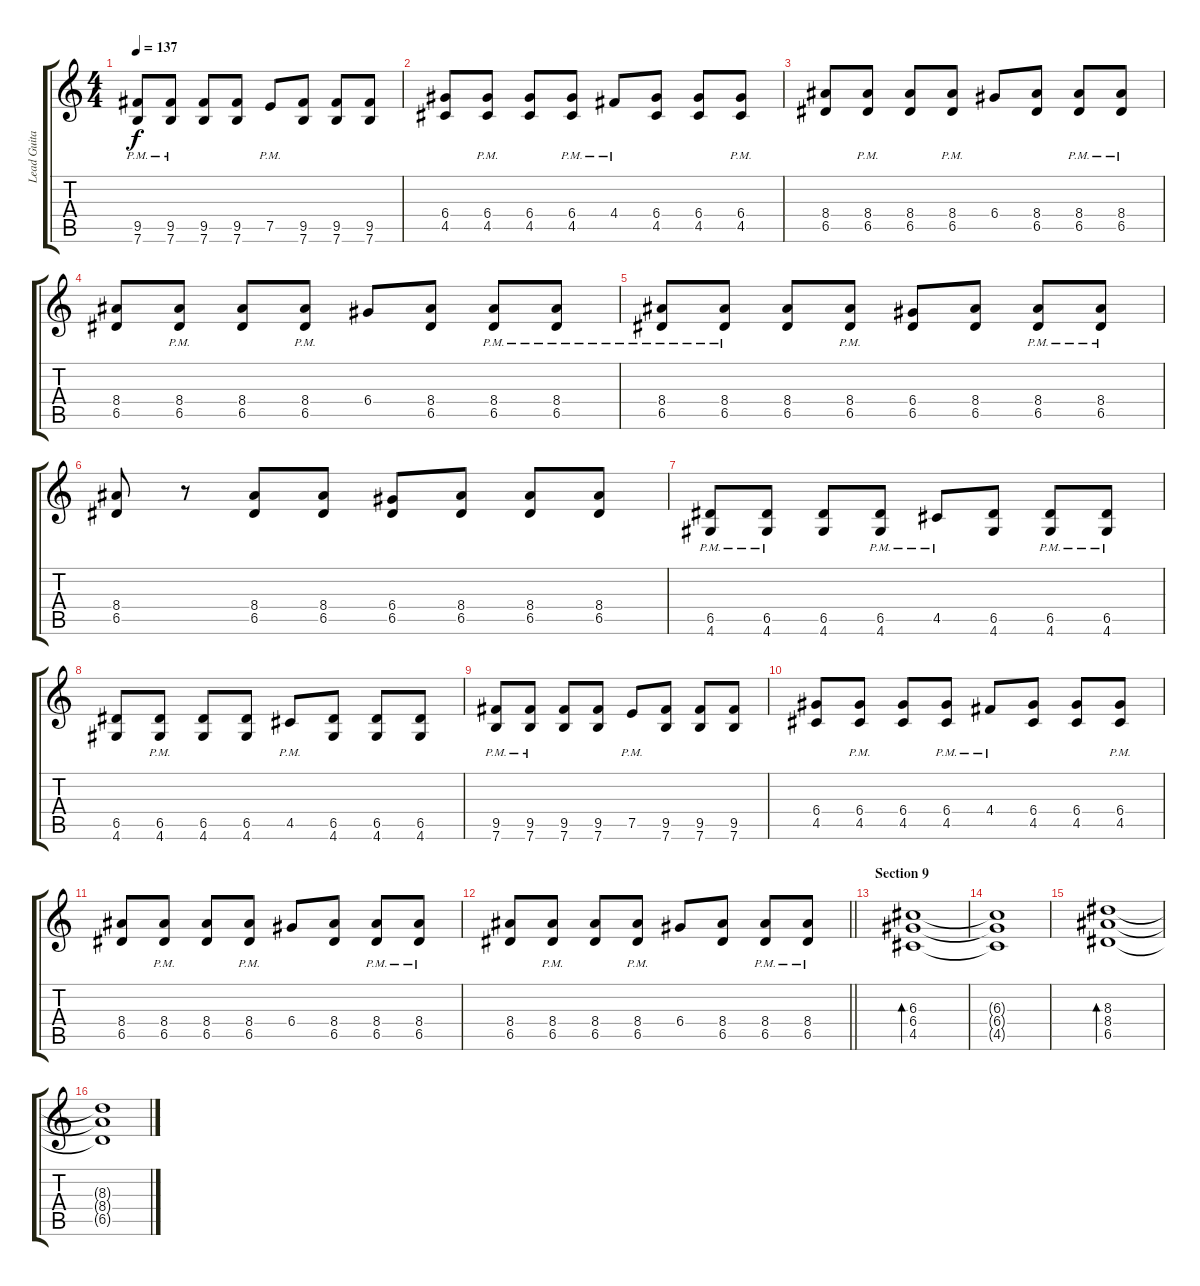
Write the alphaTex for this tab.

\track ("Lead Guitar" "Lead Guita") {instrument overdrivenguitar}
\staff {score tabs}
\tuning (E4 B3 G3 D3 A2 E2) {hide}
\ts (4 4)
\tempo 137
\clef g2
\ks c
(9.5{pm} 7.6{pm}).8{dy f} (9.5{pm} 7.6{pm}).8 (9.5 7.6).8 (9.5 7.6).8 7.5{pm}.8 (9.5 7.6).8 (9.5 7.6).8 (9.5 7.6).8 |
(6.4 4.5).8 (6.4{pm} 4.5{pm}).8 (6.4 4.5).8 (6.4{pm} 4.5{pm}).8 4.4{pm}.8 (6.4 4.5).8 (6.4 4.5).8 (6.4{pm} 4.5{pm}).8 |
(8.4 6.5).8 (8.4{pm} 6.5{pm}).8 (8.4 6.5).8 (8.4{pm} 6.5{pm}).8 6.4.8 (8.4 6.5).8 (8.4{pm} 6.5{pm}).8 (8.4{pm} 6.5{pm}).8 |
(8.4 6.5).8 (8.4{pm} 6.5{pm}).8 (8.4 6.5).8 (8.4{pm} 6.5{pm}).8 6.4.8 (8.4 6.5).8 (8.4{pm} 6.5{pm}).8 (8.4{pm} 6.5{pm}).8 |
(8.4{pm} 6.5{pm}).8 (8.4{pm} 6.5{pm}).8 (8.4 6.5).8 (8.4{pm} 6.5{pm}).8 (6.4 6.5).8 (8.4 6.5).8 (8.4{pm} 6.5{pm}).8 (8.4{pm} 6.5{pm}).8 |
(8.4 6.5).8 r.8 (8.4 6.5).8 (8.4 6.5).8 (6.4 6.5).8 (8.4 6.5).8 (8.4 6.5).8 (8.4 6.5).8 |
(6.5{pm} 4.6{pm}).8 (6.5{pm} 4.6{pm}).8 (6.5 4.6).8 (6.5{pm} 4.6{pm}).8 4.5{pm}.8 (6.5 4.6).8 (6.5{pm} 4.6{pm}).8 (6.5{pm} 4.6{pm}).8 |
(6.5 4.6).8 (6.5{pm} 4.6{pm}).8 (6.5 4.6).8 (6.5 4.6).8 4.5{pm}.8 (6.5 4.6).8 (6.5 4.6).8 (6.5 4.6).8 |
(9.5{pm} 7.6{pm}).8 (9.5{pm} 7.6{pm}).8 (9.5 7.6).8 (9.5 7.6).8 7.5{pm}.8 (9.5 7.6).8 (9.5 7.6).8 (9.5 7.6).8 |
(6.4 4.5).8 (6.4{pm} 4.5{pm}).8 (6.4 4.5).8 (6.4{pm} 4.5{pm}).8 4.4{pm}.8 (6.4 4.5).8 (6.4 4.5).8 (6.4{pm} 4.5{pm}).8 |
(8.4 6.5).8 (8.4{pm} 6.5{pm}).8 (8.4 6.5).8 (8.4{pm} 6.5{pm}).8 6.4.8 (8.4 6.5).8 (8.4{pm} 6.5{pm}).8 (8.4{pm} 6.5{pm}).8 |
\barLineRight lightlight
(8.4 6.5).8 (8.4{pm} 6.5{pm}).8 (8.4 6.5).8 (8.4{pm} 6.5{pm}).8 6.4.8 (8.4 6.5).8 (8.4{pm} 6.5{pm}).8 (8.4{pm} 6.5{pm}).8 |
\section ("" "Section 9")
(6.3 6.4 4.5).1{bd 240 volume 10 balance 8} |
(6.3{t} 6.4{t} 4.5{t}).1 |
(8.3 8.4 6.5).1{bd 120} |
(8.3{t} 8.4{t} 6.5{t}).1
